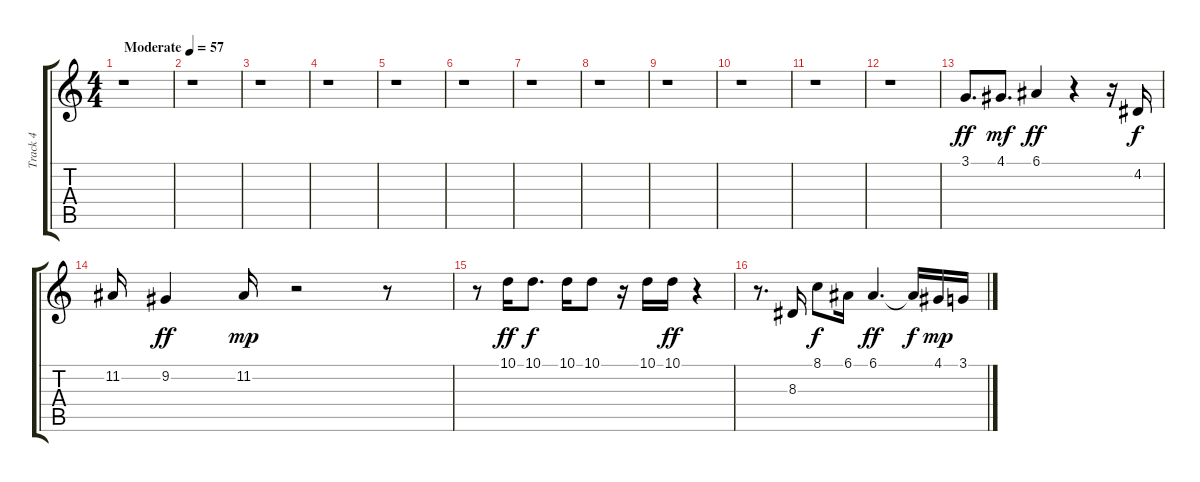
\track ("Track 4" "Track 4") {instrument tenorsax}
\staff {score tabs}
\tuning (E4 B3 G3 D3 A2 E2) {hide}
\ts (4 4)
\tempo (57 "Moderate")
\clef g2
\ks c
r.1{dy ff instrument tenorsax} |
r.1 |
r.1 |
r.1 |
r.1 |
r.1 |
r.1 |
r.1 |
r.1 |
r.1 |
r.1 |
r.1 |
3.1.8{d} 4.1.8{d dy mf} 6.1.4{dy ff} r.4 r.16 4.2.16{dy f} |
11.2.16 9.2.4{dy ff} 11.2.16{dy mp} r.2 r.8 |
r.8 10.1.16{dy ff} 10.1.8{d dy f} 10.1.16 10.1.8 r.16 10.1.16 10.1.16{dy ff} r.4 |
r.8{d} 8.3.16 8.1.8{dy f} 6.1.16 6.1.4{d dy ff} 6.1{t}.16{dy f} 4.1.16{dy mp} 3.1.16
